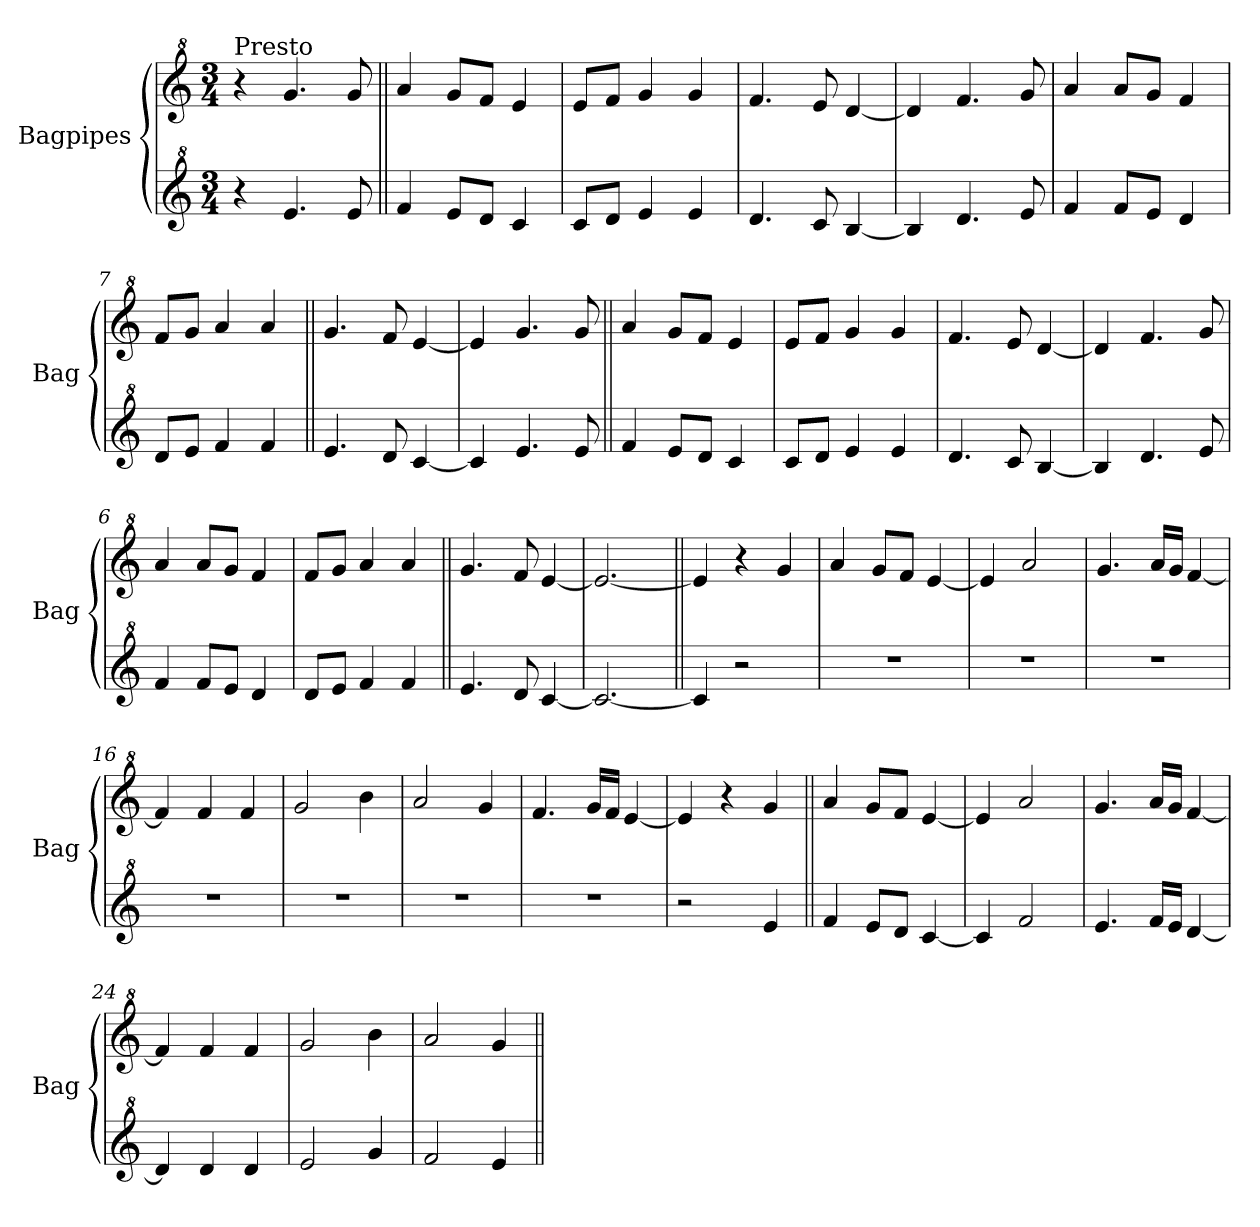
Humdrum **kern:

**kern	**kern
*part2	*part1
*staff2	*staff1
*I"Bagpipes	*I"Bagpipes
*I'Bag	*I'Bag
*clefG^2	*clefG^2
*k[]	*k[]
*C:	*C:
*M3/4	*M3/4
=1	=1
!	!LO:TX:a:t=Presto
4r	4r
4.ee/	4.gg/
8ee/	8gg/
=2||	=2||
4ff/	4aa/
8ee/L	8gg/L
8dd/J	8ff/J
4cc/	4ee/
=3	=3
8cc/L	8ee/L
8dd/J	8ff/J
4ee/	4gg/
4ee/	4gg/
=4	=4
4.dd/	4.ff/
8cc/	8ee/
[4b/	[4dd/
=5	=5
4b/]	4dd/]
4.dd/	4.ff/
8ee/	8gg/
=6	=6
4ff/	4aa/
8ff/L	8aa/L
8ee/J	8gg/J
4dd/	4ff/
=7	=7
8dd/L	8ff/L
8ee/J	8gg/J
4ff/	4aa/
4ff/	4aa/
=8||	=8||
4.ee/	4.gg/
8dd/	8ff/
[4cc/	[4ee/
!!LO:LB:g=z
=9	=9
4cc/]	4ee/]
4.ee/	4.gg/
8ee/	8gg/
=2||	=2||
4ff/	4aa/
8ee/L	8gg/L
8dd/J	8ff/J
4cc/	4ee/
=3	=3
8cc/L	8ee/L
8dd/J	8ff/J
4ee/	4gg/
4ee/	4gg/
=4	=4
4.dd/	4.ff/
8cc/	8ee/
[4b/	[4dd/
=5	=5
4b/]	4dd/]
4.dd/	4.ff/
8ee/	8gg/
=6	=6
4ff/	4aa/
8ff/L	8aa/L
8ee/J	8gg/J
4dd/	4ff/
=7	=7
8dd/L	8ff/L
8ee/J	8gg/J
4ff/	4aa/
4ff/	4aa/
=10||	=10||
4.ee/	4.gg/
8dd/	8ff/
[4cc/	[4ee/
=11	=11
2.cc/_	2.ee/_
=12||	=12||
4cc/]	4ee/]
2r	4r
.	4gg/
=13	=13
2.r	4aa/
.	8gg/L
.	8ff/J
.	[4ee/
=14	=14
2.r	4ee/]
.	2aa/
=15	=15
2.r	4.gg/
.	16aa/LL
.	16gg/JJ
.	[4ff/
=16	=16
2.r	4ff/]
.	4ff/
.	4ff/
=17	=17
2.r	2gg/
.	4bb\
=18	=18
2.r	2aa/
.	4gg/
!!LO:LB:g=z
=19	=19
2.r	4.ff/
.	16gg/LL
.	16ff/JJ
.	[4ee/
=20	=20
2r	4ee/]
.	4r
4ee/	4gg/
=21||	=21||
4ff/	4aa/
8ee/L	8gg/L
8dd/J	8ff/J
[4cc/	[4ee/
=22	=22
4cc/]	4ee/]
2ff/	2aa/
=23	=23
4.ee/	4.gg/
16ff/LL	16aa/LL
16ee/JJ	16gg/JJ
[4dd/	[4ff/
=24	=24
4dd/]	4ff/]
4dd/	4ff/
4dd/	4ff/
=25	=25
2ee/	2gg/
4gg/	4bb\
=26	=26
2ff/	2aa/
4ee/	4gg/
=||	=||
*-	*-
